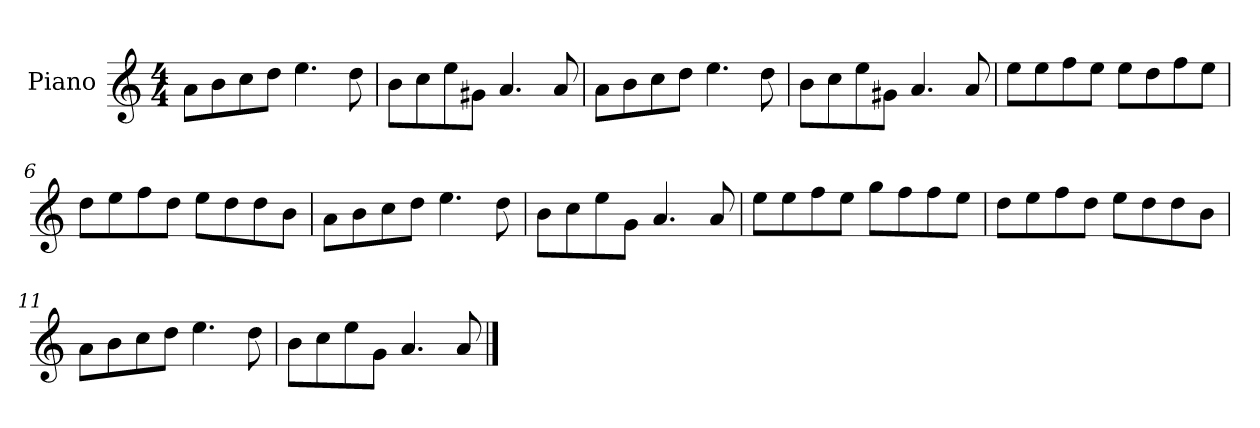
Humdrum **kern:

**kern
*part1
*staff1
*I"Piano
*I'P-no
*clefG2
*k[]
*M4/4
*MM90
=1
8a\L
8b\
8cc\
8dd\J
4.ee\
8dd\
=2
8b\L
8cc\
8ee\
8g#X\J
4.a/
8a/
=3
8a\L
8b\
8cc\
8dd\J
4.ee\
8dd\
=4
8b\L
8cc\
8ee\
8g#X\J
4.a/
8a/
=5
8ee\L
8ee\
8ff\
8ee\J
8ee\L
8dd\
8ff\
8ee\J
!!LO:LB:g=z
=6
8dd\L
8ee\
8ff\
8dd\J
8ee\L
8dd\
8dd\
8b\J
=7
8a\L
8b\
8cc\
8dd\J
4.ee\
8dd\
=8
8b\L
8cc\
8ee\
8g\J
4.a/
8a/
=9
8ee\L
8ee\
8ff\
8ee\J
8gg\L
8ff\
8ff\
8ee\J
=10
8dd\L
8ee\
8ff\
8dd\J
8ee\L
8dd\
8dd\
8b\J
!!LO:LB:g=z
=11
8a\L
8b\
8cc\
8dd\J
4.ee\
8dd\
=12
8b\L
8cc\
8ee\
8g\J
4.a/
8a/
==
*-
